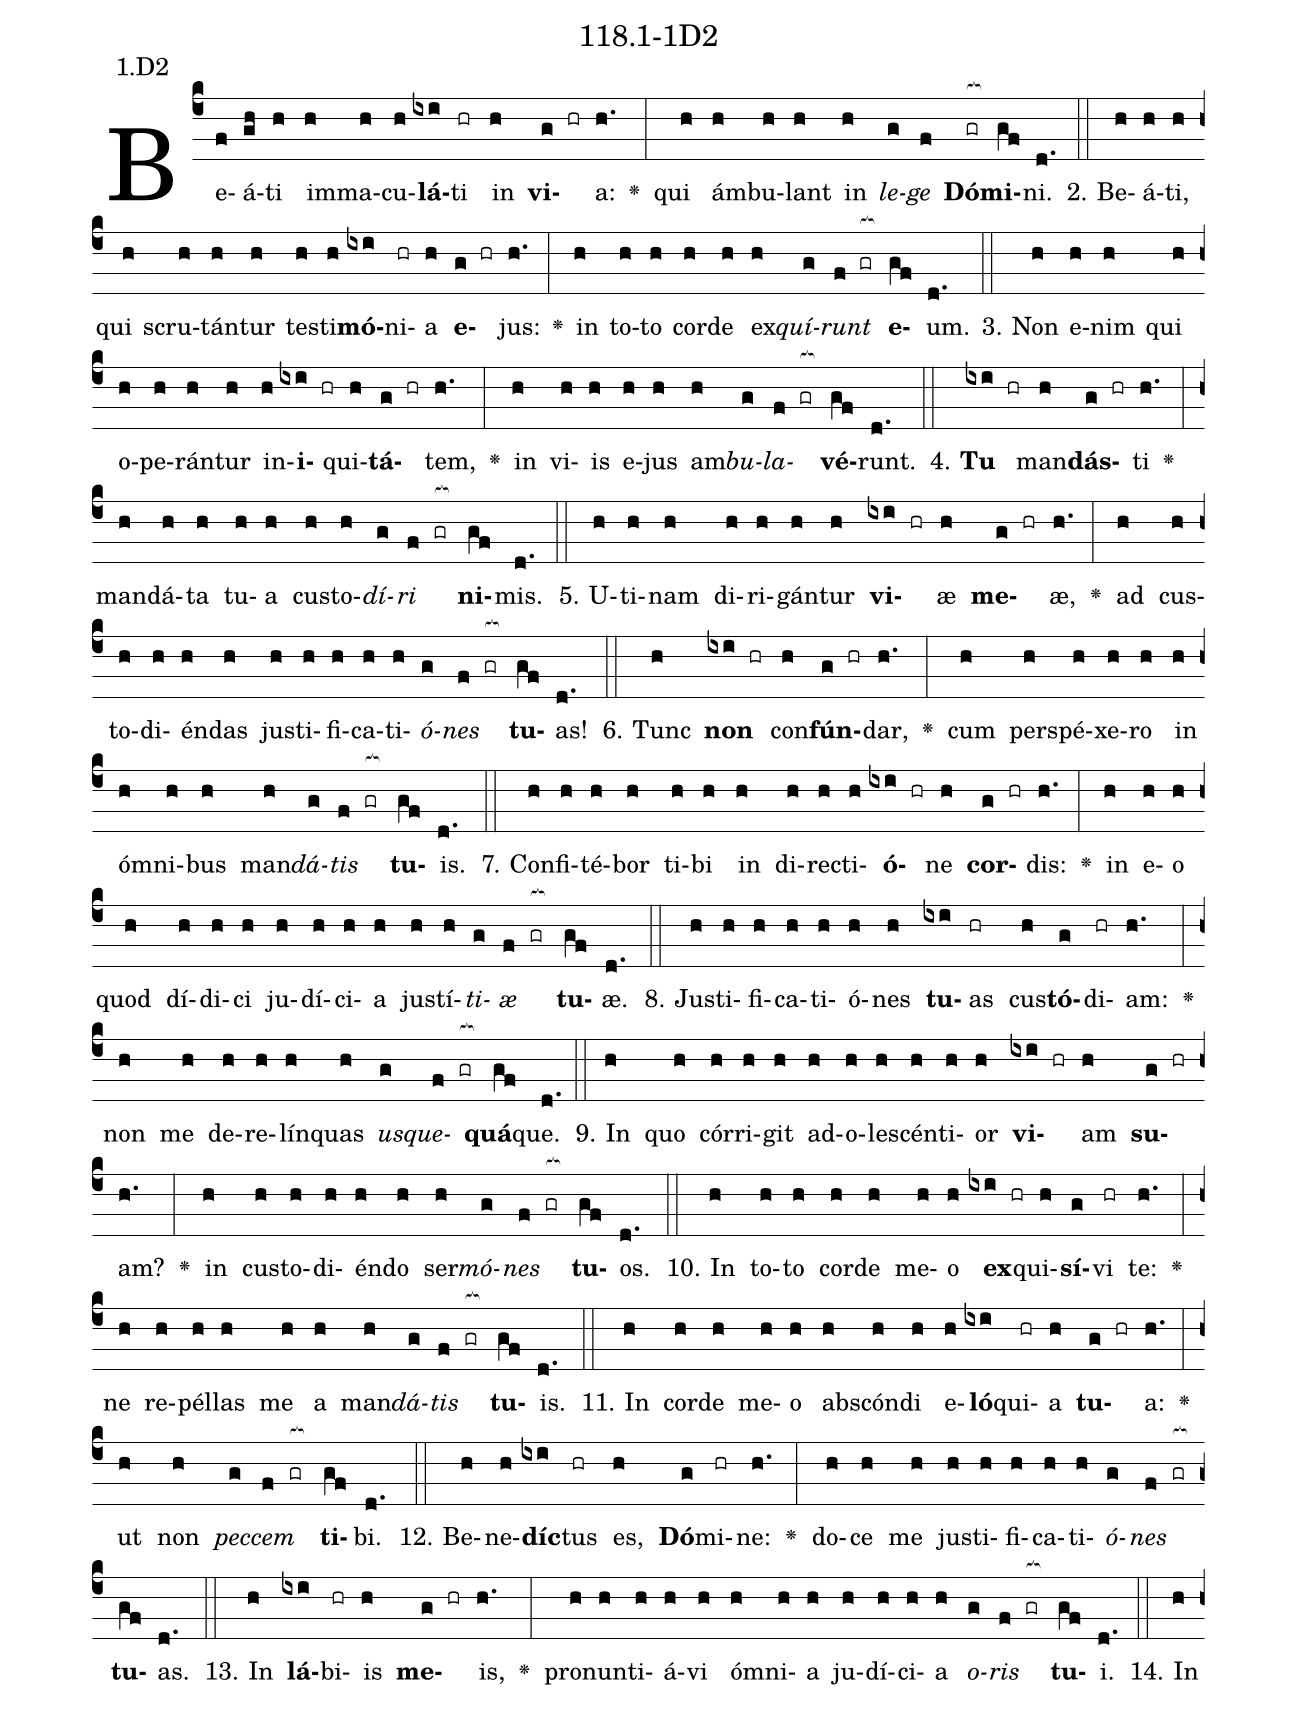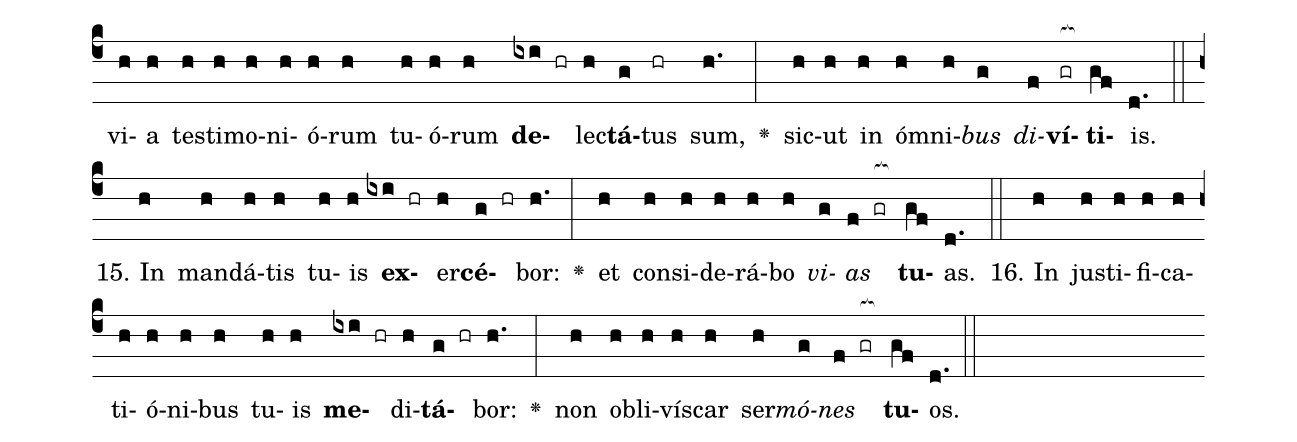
name: 118.1-1D2;
annotation: 1.D2;
%%
(c4)Be(f)á(gh)ti(h) im(h)ma(h)cu(h)<b>lá</b>(ixi)ti(hr) in(h) <b>vi</b>(g hr)a:(h.) <v>\greheightstar</v>(:) qui(h) ám(h)bu(h)lant(h) in(h) <i>le</i>(g)<i>ge</i>(f) <b>Dó</b>(gr[ocb:1{])<b>mi</b>(gf[ocb:0}])ni.(d.) (::)
2. Be(h)á(h)ti,(h) qui(h) scru(h)tán(h)tur(h) tes(h)ti(h)<b>mó</b>(ixi)ni(hr)a(h) <b>e</b>(g hr)jus:(h.) <v>\greheightstar</v>(:) in(h) to(h)to(h) cor(h)de(h) ex(h)<i>quí</i>(g)<i>runt</i>(f gr[ocb:1{]) <b>e</b>(gf[ocb:0}])um.(d.) (::)
3. Non(h) e(h)nim(h) qui(h) o(h)pe(h)rán(h)tur(h) in(h)<b>i</b>(ixi hr)qui(h)<b>tá</b>(g hr)tem,(h.) <v>\greheightstar</v>(:) in(h) vi(h)is(h) e(h)jus(h) am(h)<i>bu</i>(g)<i>la</i>(f gr[ocb:1{])<b>vé</b>(gf[ocb:0}])runt.(d.) (::)
4. <b>Tu</b>(ixi hr) man(h)<b>dás</b>(g hr)ti(h.) <v>\greheightstar</v>(:) man(h)dá(h)ta(h) tu(h)a(h) cus(h)to(h)<i>dí</i>(g)<i>ri</i>(f gr[ocb:1{]) <b>ni</b>(gf[ocb:0}])mis.(d.) (::)
5. U(h)ti(h)nam(h) di(h)ri(h)gán(h)tur(h) <b>vi</b>(ixi hr)æ(h) <b>me</b>(g hr)æ,(h.) <v>\greheightstar</v>(:) ad(h) cus(h)to(h)di(h)én(h)das(h) jus(h)ti(h)fi(h)ca(h)ti(h)<i>ó</i>(g)<i>nes</i>(f gr[ocb:1{]) <b>tu</b>(gf[ocb:0}])as!(d.) (::)
6. Tunc(h) <b>non</b>(ixi hr) con(h)<b>fún</b>(g hr)dar,(h.) <v>\greheightstar</v>(:) cum(h) per(h)spé(h)xe(h)ro(h) in(h) óm(h)ni(h)bus(h) man(h)<i>dá</i>(g)<i>tis</i>(f gr[ocb:1{]) <b>tu</b>(gf[ocb:0}])is.(d.) (::)
7. Con(h)fi(h)té(h)bor(h) ti(h)bi(h) in(h) di(h)rec(h)ti(h)<b>ó</b>(ixi hr)ne(h) <b>cor</b>(g hr)dis:(h.) <v>\greheightstar</v>(:) in(h) e(h)o(h) quod(h) dí(h)di(h)ci(h) ju(h)dí(h)ci(h)a(h) jus(h)tí(h)<i>ti</i>(g)<i>æ</i>(f gr[ocb:1{]) <b>tu</b>(gf[ocb:0}])æ.(d.) (::)
8. Jus(h)ti(h)fi(h)ca(h)ti(h)ó(h)nes(h) <b>tu</b>(ixi)as(hr) cus(h)<b>tó</b>(g)di(hr)am:(h.) <v>\greheightstar</v>(:) non(h) me(h) de(h)re(h)lín(h)quas(h) <i>us</i>(g)<i>que</i>(f gr[ocb:1{])<b>quá</b>(gf[ocb:0}])que.(d.) (::)
9. In(h) quo(h) cór(h)ri(h)git(h) ad(h)o(h)le(h)scén(h)ti(h)or(h) <b>vi</b>(ixi hr)am(h) <b>su</b>(g hr)am?(h.) <v>\greheightstar</v>(:) in(h) cus(h)to(h)di(h)én(h)do(h) ser(h)<i>mó</i>(g)<i>nes</i>(f gr[ocb:1{]) <b>tu</b>(gf[ocb:0}])os.(d.) (::)
10. In(h) to(h)to(h) cor(h)de(h) me(h)o(h) <b>ex</b>(ixi hr)qui(h)<b>sí</b>(g)vi(hr) te:(h.) <v>\greheightstar</v>(:) ne(h) re(h)pél(h)las(h) me(h) a(h) man(h)<i>dá</i>(g)<i>tis</i>(f gr[ocb:1{]) <b>tu</b>(gf[ocb:0}])is.(d.) (::)
11. In(h) cor(h)de(h) me(h)o(h) abs(h)cón(h)di(h) e(h)<b>ló</b>(ixi)qui(hr)a(h) <b>tu</b>(g hr)a:(h.) <v>\greheightstar</v>(:) ut(h) non(h) <i>pec</i>(g)<i>cem</i>(f gr[ocb:1{]) <b>ti</b>(gf[ocb:0}])bi.(d.) (::)
12. Be(h)ne(h)<b>díc</b>(ixi)tus(hr) es,(h) <b>Dó</b>(g)mi(hr)ne:(h.) <v>\greheightstar</v>(:) do(h)ce(h) me(h) jus(h)ti(h)fi(h)ca(h)ti(h)<i>ó</i>(g)<i>nes</i>(f gr[ocb:1{]) <b>tu</b>(gf[ocb:0}])as.(d.) (::)
13. In(h) <b>lá</b>(ixi)bi(hr)is(h) <b>me</b>(g hr)is,(h.) <v>\greheightstar</v>(:) pro(h)nun(h)ti(h)á(h)vi(h) óm(h)ni(h)a(h) ju(h)dí(h)ci(h)a(h) <i>o</i>(g)<i>ris</i>(f gr[ocb:1{]) <b>tu</b>(gf[ocb:0}])i.(d.) (::)
14. In(h) vi(h)a(h) tes(h)ti(h)mo(h)ni(h)ó(h)rum(h) tu(h)ó(h)rum(h) <b>de</b>(ixi hr)lec(h)<b>tá</b>(g)tus(hr) sum,(h.) <v>\greheightstar</v>(:) sic(h)ut(h) in(h) óm(h)ni(h)<i>bus</i>(g) <i>di</i>(f)<b>ví</b>(gr[ocb:1{])<b>ti</b>(gf[ocb:0}])is.(d.) (::)
15. In(h) man(h)dá(h)tis(h) tu(h)is(h) <b>ex</b>(ixi hr)er(h)<b>cé</b>(g hr)bor:(h.) <v>\greheightstar</v>(:) et(h) con(h)si(h)de(h)rá(h)bo(h) <i>vi</i>(g)<i>as</i>(f gr[ocb:1{]) <b>tu</b>(gf[ocb:0}])as.(d.) (::)
16. In(h) jus(h)ti(h)fi(h)ca(h)ti(h)ó(h)ni(h)bus(h) tu(h)is(h) <b>me</b>(ixi hr)di(h)<b>tá</b>(g hr)bor:(h.) <v>\greheightstar</v>(:) non(h) ob(h)li(h)vís(h)car(h) ser(h)<i>mó</i>(g)<i>nes</i>(f gr[ocb:1{]) <b>tu</b>(gf[ocb:0}])os.(d.) (::)
